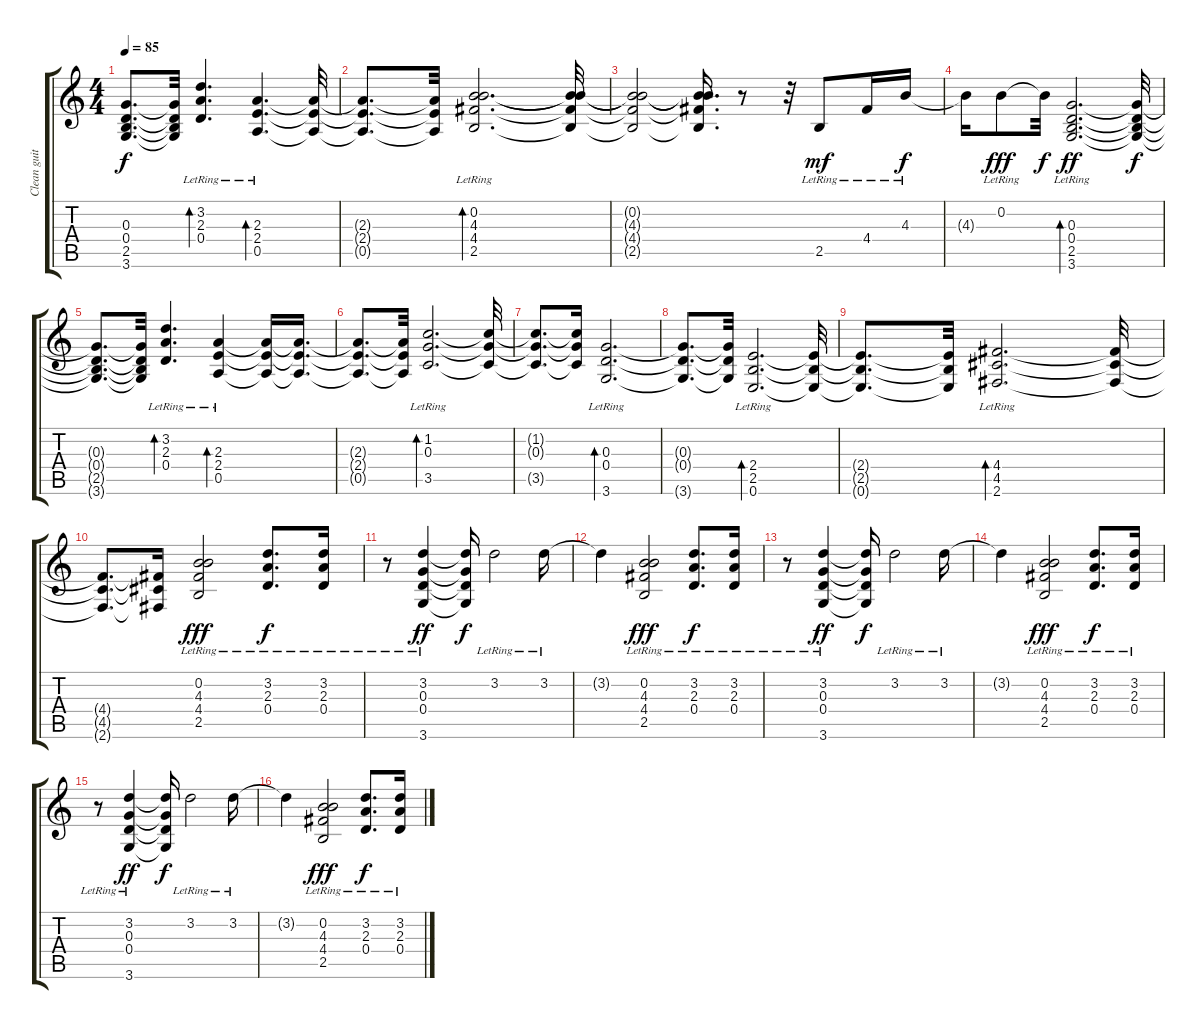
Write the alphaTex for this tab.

\track ("Clean guitar" "Clean guit") {instrument electricguitarclean}
\staff {score tabs}
\tuning (E4 B3 G3 D3 A2 E2) {hide}
\ts (4 4)
\tempo 85
\clef g2
\ks c
(0.3{t} 0.4{t} 2.5{t} 3.6{t}).8{d dy f} (0.3{t} 0.4{t} 2.5{t} 3.6{t}).32 (3.2{lr} 2.3{lr} 0.4{lr}).4{d bd 240} (2.3{lr} 2.4{lr} 0.5{lr}).4{d bd 240} (2.3{t} 2.4{t} 0.5{t}).32 |
(2.3{t} 2.4{t} 0.5{t}).8{d} (2.3{t} 2.4{t} 0.5{t}).32 (0.2{lr} 4.3{lr} 4.4{lr} 2.5{lr}).2{d bd 240} (0.2{t} 4.3{t} 4.4{t} 2.5{t}).32 |
(0.2{t} 4.3{t} 4.4{t} 2.5{t}).2 (0.2{t} 4.3{t} 4.4{t} 2.5{t}).16{d} r.8 r.32 2.5{lr}.8{dy mf} 4.4{lr}.16 4.3{lr}.16{dy f} |
4.3{t}.16 0.2{lr}.8{dy fff} 0.2{t}.32{dy f} (0.3{lr} 0.4{lr} 2.5{lr} 3.6{lr}).2{d bd 240 dy ff} (0.3{t} 0.4{t} 2.5{t} 3.6{t}).32{dy f} |
(0.3{t} 0.4{t} 2.5{t} 3.6{t}).8{d} (0.3{t} 0.4{t} 2.5{t} 3.6{t}).32 (3.2{lr} 2.3{lr} 0.4{lr}).4{d bd 240} (2.3{lr} 2.4{lr} 0.5{lr}).4{bd 240} (2.3{t} 2.4{t} 0.5{t}).16 (2.3{t} 2.4{t} 0.5{t}).16{d} |
(2.3{t} 2.4{t} 0.5{t}).8{d} (2.3{t} 2.4{t} 0.5{t}).32 (1.2{lr} 0.3{lr} 3.5{lr}).2{d bd 240} (1.2{t} 0.3{t} 3.5{t}).32 |
(1.2{t} 0.3{t} 3.5{t}).8{d} (1.2{t} 0.3{t} 3.5{t}).16 (0.3{lr} 0.4{lr} 3.6{lr}).2{d bd 240} |
(0.3{t} 0.4{t} 3.6{t}).8{d} (0.3{t} 0.4{t} 3.6{t}).32 (2.4{lr} 2.5{lr} 0.6{lr}).2{d bd 240} (2.4{t} 2.5{t} 0.6{t}).32 |
(2.4{t} 2.5{t} 0.6{t}).8{d} (2.4{t} 2.5{t} 0.6{t}).32 (4.4{lr} 4.5{lr} 2.6{lr}).2{d bd 240} (4.4{t} 4.5{t} 2.6{t}).32 |
(4.4{t} 4.5{t} 2.6{t}).8{d} (4.4{t} 4.5{t} 2.6{t}).16 (0.2{lr} 4.3{lr} 4.4{lr} 2.5{lr}).2{dy fff} (3.2{lr} 2.3{lr} 0.4{lr}).8{d dy f} (3.2{lr} 2.3{lr} 0.4{lr}).16 |
r.8 (3.2{lr} 0.3{lr} 0.4{lr} 3.6{lr}).4{dy ff} (3.2{t} 0.3{t} 0.4{t} 3.6{t}).16{dy f} 3.2{lr}.2 3.2{lr}.16 |
3.2{t}.4 (0.2{lr} 4.3{lr} 4.4{lr} 2.5{lr}).2{dy fff} (3.2 2.3{lr} 0.4{lr}).8{d dy f} (3.2{lr} 2.3{lr} 0.4{lr}).16 |
r.8 (3.2{lr} 0.3{lr} 0.4{lr} 3.6{lr}).4{dy ff} (3.2{t} 0.3{t} 0.4{t} 3.6{t}).16{dy f} 3.2{lr}.2 3.2{lr}.16 |
3.2{t}.4 (0.2{lr} 4.3{lr} 4.4{lr} 2.5{lr}).2{dy fff} (3.2{lr} 2.3{lr} 0.4{lr}).8{d dy f} (3.2{lr} 2.3{lr} 0.4{lr}).16 |
r.8 (3.2{lr} 0.3{lr} 0.4{lr} 3.6{lr}).4{dy ff} (3.2{t} 0.3{t} 0.4{t} 3.6{t}).16{dy f} 3.2{lr}.2 3.2{lr}.16 |
3.2{t}.4 (0.2{lr} 4.3{lr} 4.4{lr} 2.5{lr}).2{dy fff} (3.2{lr} 2.3{lr} 0.4{lr}).8{d dy f} (3.2{lr} 2.3{lr} 0.4{lr}).16
